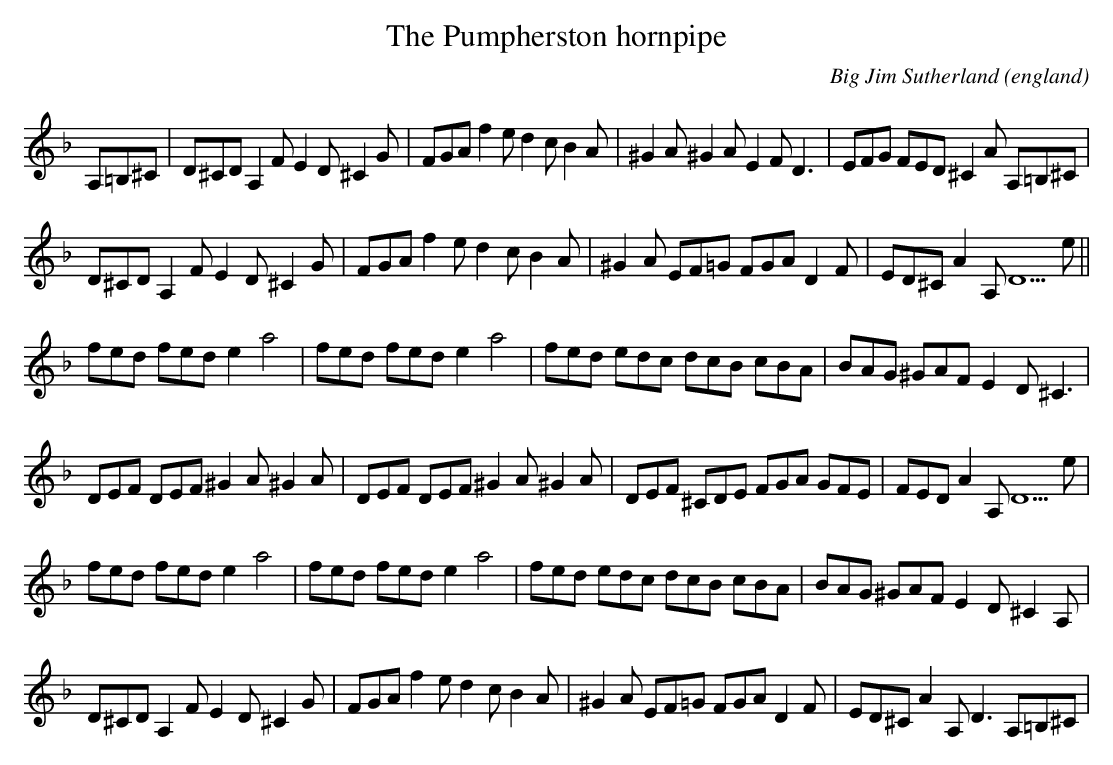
X:1
T:Pumpherston hornpipe, The
O:england
C:Big Jim Sutherland
M:6/8l
K:Dm
A,=B,^C|D^CD A,2F E2D ^C2G |FGA f2e d2c B2A|^G2A ^G2A E2F D3 | EFG FED ^C2A A,=B,^C |
D^CD A,2F E2D ^C2G | FGA f2e d2c B2A |^G2A EF=G FGA D2F | ED^C A2A, D5e ||
fed fed e2a4 | fed fed e2a4 | fed edc dcB cBA |BAG ^GAF E2D ^C3 |
DEF DEF ^G2A ^G2A | DEF DEF ^G2A ^G2A|DEF ^CDE FGA GFE | FED A2A, D5e |
fed fed e2a4 | fed fed e2a4 | fed edc dcB cBA |BAG ^GAF E2D ^C2A, |
D^CD A,2F E2D ^C2G | FGA f2e d2c B2A |^G2A EF=G FGA D2F | ED^C A2A, D3 A,=B,^C |
